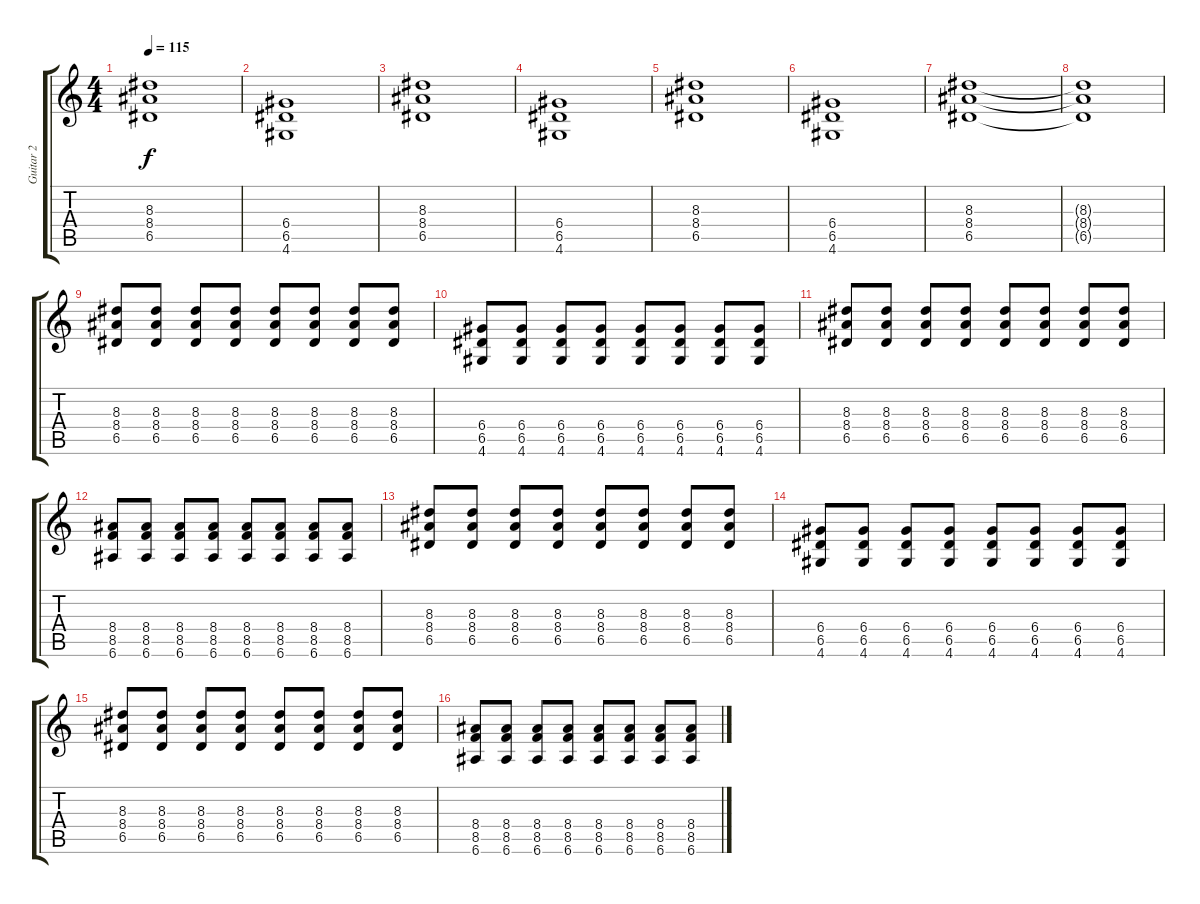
\track ("Guitar 2" "Guitar 2") {instrument distortionguitar}
\staff {score tabs}
\tuning (E4 B3 G3 D3 A2 E2) {hide}
\ts (4 4)
\tempo 115
\clef g2
\ks c
(8.3 8.4 6.5).1{dy f instrument distortionguitar} |
(6.4 6.5 4.6).1 |
(8.3 8.4 6.5).1 |
(6.4 6.5 4.6).1 |
(8.3 8.4 6.5).1 |
(6.4 6.5 4.6).1 |
(8.3 8.4 6.5).1 |
(8.3{t} 8.4{t} 6.5{t}).1 |
(8.3 8.4 6.5).8 (8.3 8.4 6.5).8 (8.3 8.4 6.5).8 (8.3 8.4 6.5).8 (8.3 8.4 6.5).8 (8.3 8.4 6.5).8 (8.3 8.4 6.5).8 (8.3 8.4 6.5).8 |
(6.4 6.5 4.6).8 (6.4 6.5 4.6).8 (6.4 6.5 4.6).8 (6.4 6.5 4.6).8 (6.4 6.5 4.6).8 (6.4 6.5 4.6).8 (6.4 6.5 4.6).8 (6.4 6.5 4.6).8 |
(8.3 8.4 6.5).8 (8.3 8.4 6.5).8 (8.3 8.4 6.5).8 (8.3 8.4 6.5).8 (8.3 8.4 6.5).8 (8.3 8.4 6.5).8 (8.3 8.4 6.5).8 (8.3 8.4 6.5).8 |
(8.4 8.5 6.6).8 (8.4 8.5 6.6).8 (8.4 8.5 6.6).8 (8.4 8.5 6.6).8 (8.4 8.5 6.6).8 (8.4 8.5 6.6).8 (8.4 8.5 6.6).8 (8.4 8.5 6.6).8 |
(8.3 8.4 6.5).8 (8.3 8.4 6.5).8 (8.3 8.4 6.5).8 (8.3 8.4 6.5).8 (8.3 8.4 6.5).8 (8.3 8.4 6.5).8 (8.3 8.4 6.5).8 (8.3 8.4 6.5).8 |
(6.4 6.5 4.6).8 (6.4 6.5 4.6).8 (6.4 6.5 4.6).8 (6.4 6.5 4.6).8 (6.4 6.5 4.6).8 (6.4 6.5 4.6).8 (6.4 6.5 4.6).8 (6.4 6.5 4.6).8 |
(8.3 8.4 6.5).8 (8.3 8.4 6.5).8 (8.3 8.4 6.5).8 (8.3 8.4 6.5).8 (8.3 8.4 6.5).8 (8.3 8.4 6.5).8 (8.3 8.4 6.5).8 (8.3 8.4 6.5).8 |
(8.4 8.5 6.6).8 (8.4 8.5 6.6).8 (8.4 8.5 6.6).8 (8.4 8.5 6.6).8 (8.4 8.5 6.6).8 (8.4 8.5 6.6).8 (8.4 8.5 6.6).8 (8.4 8.5 6.6).8
